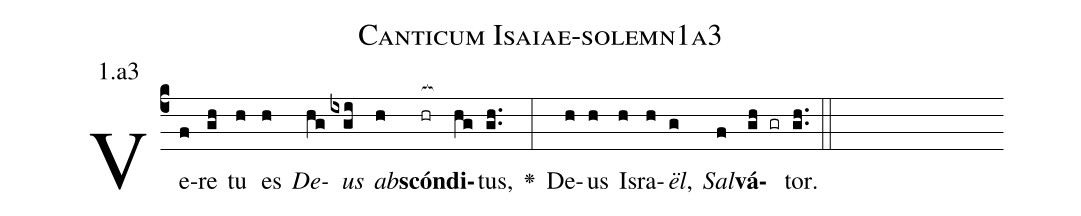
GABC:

name: Canticum Isaiae-solemn1a3;
annotation: 1.a3;
%%
(c4)Ve(f)re(gh) tu(h) es(h) <i>De</i>(hg)<i>us</i>(ixgi) <i>ab</i>(h)<b>scón</b>(hr[ocb:1{])<b>di</b>(hg[ocb:0}])tus,(gh..) <v>\greheightstar</v>(:) De(h)us(h) Is(h)ra(h)<i>ël</i>,(g) <i>Sal</i>(f)<b>vá</b>(gh gr)tor.(gh..) (::)


%E(h) u(h) o(g) u(f) a(gh) e.(gh..) (::)
